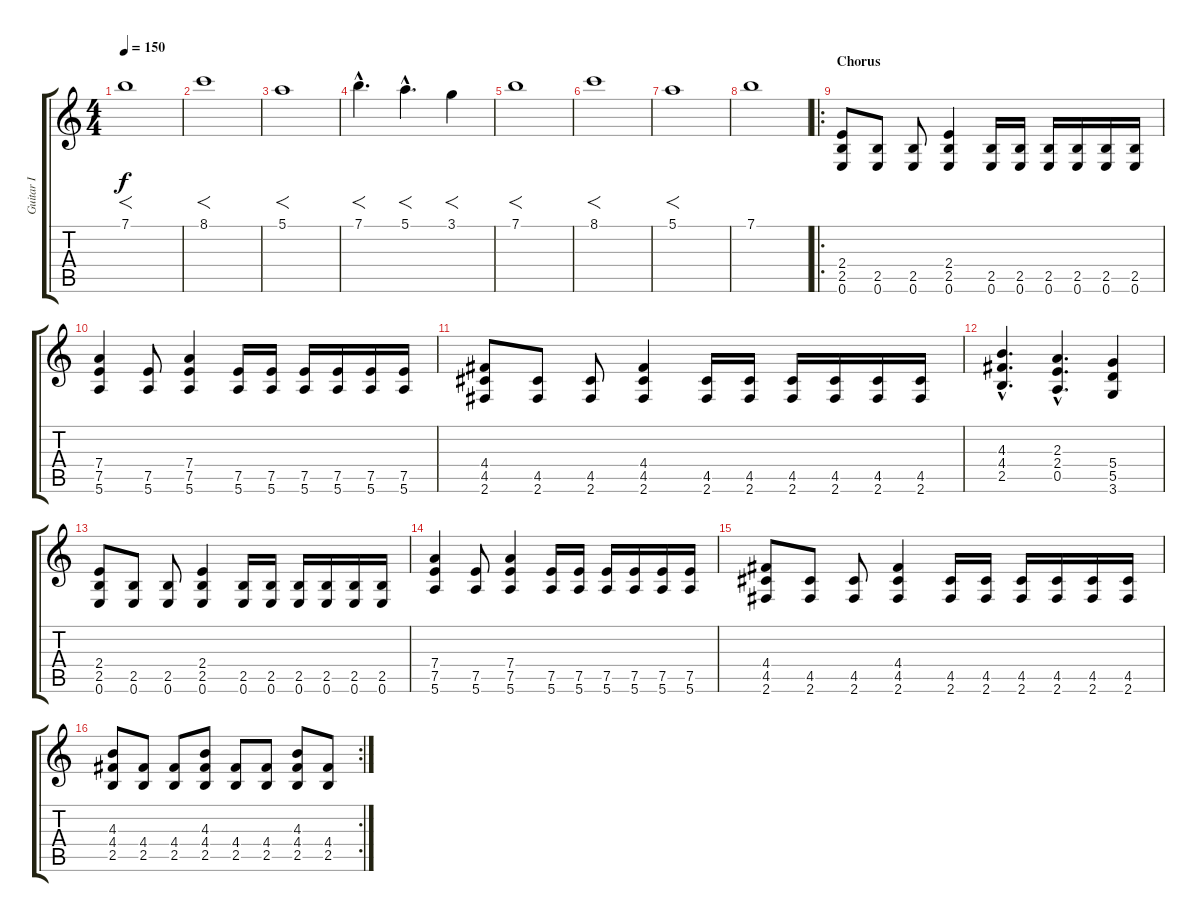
\track ("Guitar I" "Guitar I") {instrument distortionguitar}
\staff {score tabs}
\tuning (E4 B3 G3 D3 A2 E2) {hide}
\ts (4 4)
\tempo 150
\clef g2
\ks c
7.1.1{f dy f} |
8.1.1{f} |
5.1.1{f} |
7.1{hac}.4{f d} 5.1{hac}.4{f d} 3.1.4{f} |
7.1.1{f} |
8.1.1{f} |
5.1.1{f} |
7.1.1 |
\ro
\section ("" "Chorus")
(2.4 2.5 0.6).8 (2.5 0.6).8 (2.5 0.6).8 (2.4 2.5 0.6).4 (2.5 0.6).16 (2.5 0.6).16 (2.5 0.6).16 (2.5 0.6).16 (2.5 0.6).16 (2.5 0.6).16 |
(7.4 7.5 5.6).4 (7.5 5.6).8 (7.4 7.5 5.6).4 (7.5 5.6).16 (7.5 5.6).16 (7.5 5.6).16 (7.5 5.6).16 (7.5 5.6).16 (7.5 5.6).16 |
(4.4 4.5 2.6).8 (4.5 2.6).8 (4.5 2.6).8 (4.4 4.5 2.6).4 (4.5 2.6).16 (4.5 2.6).16 (4.5 2.6).16 (4.5 2.6).16 (4.5 2.6).16 (4.5 2.6).16 |
(4.3{hac} 4.4{hac} 2.5{hac}).4{d} (2.3{hac} 2.4{hac} 0.5{hac}).4{d} (5.4 5.5 3.6).4 |
(2.4 2.5 0.6).8 (2.5 0.6).8 (2.5 0.6).8 (2.4 2.5 0.6).4 (2.5 0.6).16 (2.5 0.6).16 (2.5 0.6).16 (2.5 0.6).16 (2.5 0.6).16 (2.5 0.6).16 |
(7.4 7.5 5.6).4 (7.5 5.6).8 (7.4 7.5 5.6).4 (7.5 5.6).16 (7.5 5.6).16 (7.5 5.6).16 (7.5 5.6).16 (7.5 5.6).16 (7.5 5.6).16 |
(4.4 4.5 2.6).8 (4.5 2.6).8 (4.5 2.6).8 (4.4 4.5 2.6).4 (4.5 2.6).16 (4.5 2.6).16 (4.5 2.6).16 (4.5 2.6).16 (4.5 2.6).16 (4.5 2.6).16 |
\rc 2
(4.3 4.4 2.5).8 (4.4 2.5).8 (4.4 2.5).8 (4.3 4.4 2.5).8 (4.4 2.5).8 (4.4 2.5).8 (4.3 4.4 2.5).8 (4.4 2.5).8
